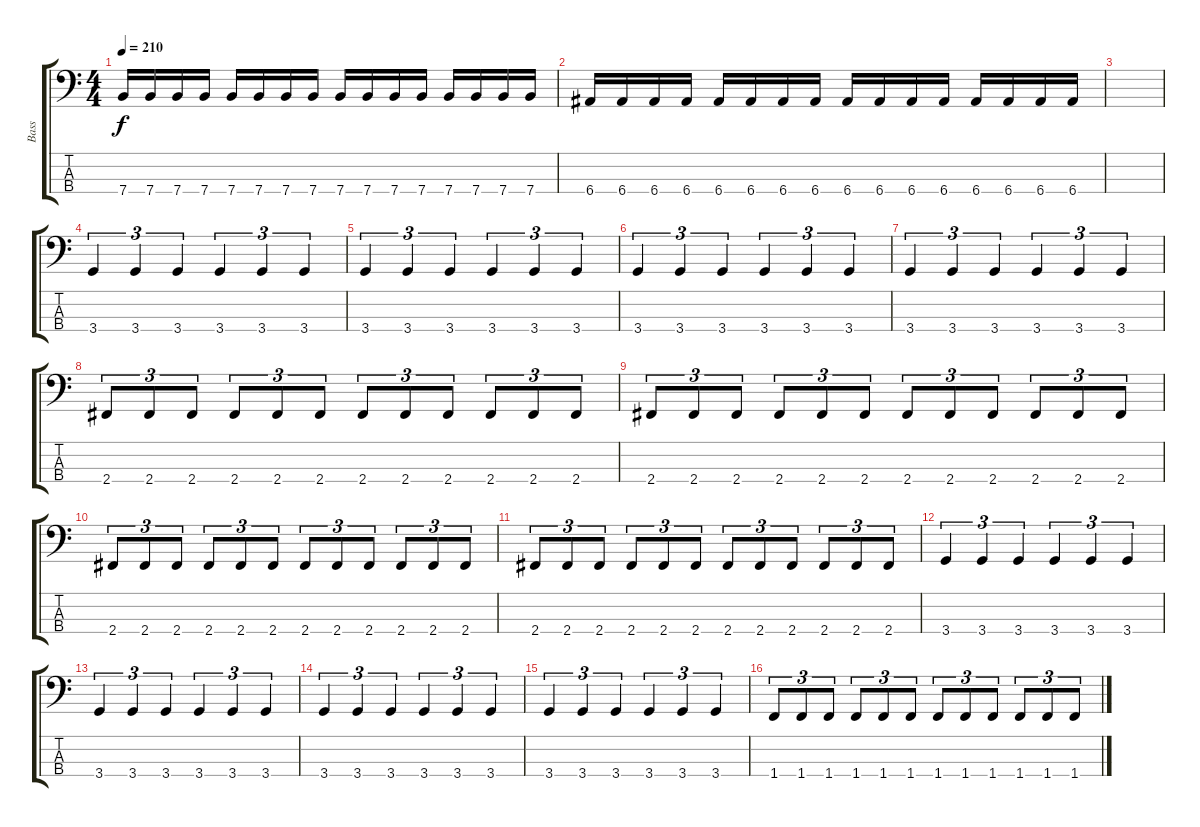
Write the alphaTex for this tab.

\track ("Bass" "Bass") {instrument electricbasspick}
\staff {score tabs}
\tuning (G2 D2 A1 E1) {hide}
\ts (4 4)
\tempo 210
\clef f4
\ks c
7.4.16{dy f} 7.4.16 7.4.16 7.4.16 7.4.16 7.4.16 7.4.16 7.4.16 7.4.16 7.4.16 7.4.16 7.4.16 7.4.16 7.4.16 7.4.16 7.4.16 |
6.4.16 6.4.16 6.4.16 6.4.16 6.4.16 6.4.16 6.4.16 6.4.16 6.4.16 6.4.16 6.4.16 6.4.16 6.4.16 6.4.16 6.4.16 6.4.16 |
|
3.4.4{tu (3 2)} 3.4.4{tu (3 2)} 3.4.4{tu (3 2)} 3.4.4{tu (3 2)} 3.4.4{tu (3 2)} 3.4.4{tu (3 2)} |
3.4.4{tu (3 2)} 3.4.4{tu (3 2)} 3.4.4{tu (3 2)} 3.4.4{tu (3 2)} 3.4.4{tu (3 2)} 3.4.4{tu (3 2)} |
3.4.4{tu (3 2)} 3.4.4{tu (3 2)} 3.4.4{tu (3 2)} 3.4.4{tu (3 2)} 3.4.4{tu (3 2)} 3.4.4{tu (3 2)} |
3.4.4{tu (3 2)} 3.4.4{tu (3 2)} 3.4.4{tu (3 2)} 3.4.4{tu (3 2)} 3.4.4{tu (3 2)} 3.4.4{tu (3 2)} |
2.4.8{tu (3 2)} 2.4.8{tu (3 2)} 2.4.8{tu (3 2)} 2.4.8{tu (3 2)} 2.4.8{tu (3 2)} 2.4.8{tu (3 2)} 2.4.8{tu (3 2)} 2.4.8{tu (3 2)} 2.4.8{tu (3 2)} 2.4.8{tu (3 2)} 2.4.8{tu (3 2)} 2.4.8{tu (3 2)} |
2.4.8{tu (3 2)} 2.4.8{tu (3 2)} 2.4.8{tu (3 2)} 2.4.8{tu (3 2)} 2.4.8{tu (3 2)} 2.4.8{tu (3 2)} 2.4.8{tu (3 2)} 2.4.8{tu (3 2)} 2.4.8{tu (3 2)} 2.4.8{tu (3 2)} 2.4.8{tu (3 2)} 2.4.8{tu (3 2)} |
2.4.8{tu (3 2)} 2.4.8{tu (3 2)} 2.4.8{tu (3 2)} 2.4.8{tu (3 2)} 2.4.8{tu (3 2)} 2.4.8{tu (3 2)} 2.4.8{tu (3 2)} 2.4.8{tu (3 2)} 2.4.8{tu (3 2)} 2.4.8{tu (3 2)} 2.4.8{tu (3 2)} 2.4.8{tu (3 2)} |
2.4.8{tu (3 2)} 2.4.8{tu (3 2)} 2.4.8{tu (3 2)} 2.4.8{tu (3 2)} 2.4.8{tu (3 2)} 2.4.8{tu (3 2)} 2.4.8{tu (3 2)} 2.4.8{tu (3 2)} 2.4.8{tu (3 2)} 2.4.8{tu (3 2)} 2.4.8{tu (3 2)} 2.4.8{tu (3 2)} |
3.4.4{tu (3 2)} 3.4.4{tu (3 2)} 3.4.4{tu (3 2)} 3.4.4{tu (3 2)} 3.4.4{tu (3 2)} 3.4.4{tu (3 2)} |
3.4.4{tu (3 2)} 3.4.4{tu (3 2)} 3.4.4{tu (3 2)} 3.4.4{tu (3 2)} 3.4.4{tu (3 2)} 3.4.4{tu (3 2)} |
3.4.4{tu (3 2)} 3.4.4{tu (3 2)} 3.4.4{tu (3 2)} 3.4.4{tu (3 2)} 3.4.4{tu (3 2)} 3.4.4{tu (3 2)} |
3.4.4{tu (3 2)} 3.4.4{tu (3 2)} 3.4.4{tu (3 2)} 3.4.4{tu (3 2)} 3.4.4{tu (3 2)} 3.4.4{tu (3 2)} |
1.4.8{tu (3 2)} 1.4.8{tu (3 2)} 1.4.8{tu (3 2)} 1.4.8{tu (3 2)} 1.4.8{tu (3 2)} 1.4.8{tu (3 2)} 1.4.8{tu (3 2)} 1.4.8{tu (3 2)} 1.4.8{tu (3 2)} 1.4.8{tu (3 2)} 1.4.8{tu (3 2)} 1.4.8{tu (3 2)}
